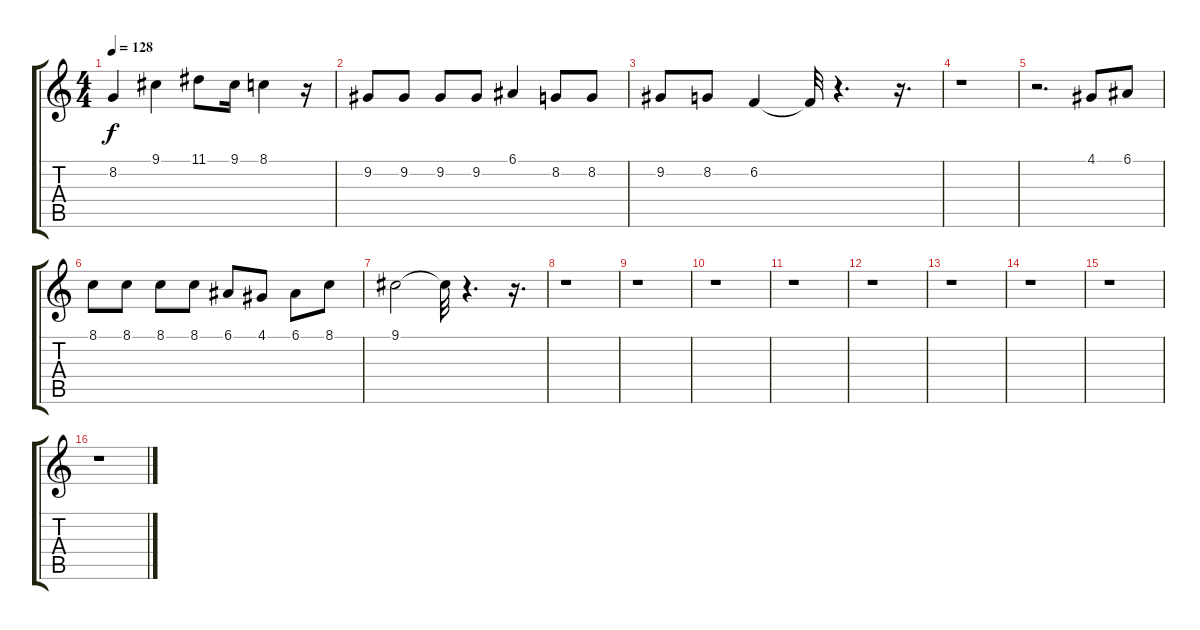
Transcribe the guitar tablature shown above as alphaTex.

\track "" {instrument choiraahs}
\staff {score tabs}
\tuning (E4 B3 G3 D3 A2 E2) {hide}
\ts (4 4)
\tempo 128
\clef g2
\ks c
8.2.4{dy f} 9.1.4 11.1.8 9.1.16 8.1.4 r.16 |
9.2.8 9.2.8 9.2.8 9.2.8 6.1.4 8.2.8 8.2.8 |
9.2.8 8.2.8 6.2.4 6.2{t}.32 r.4{d} r.16{d} |
r.1 |
r.2{d} 4.1.8 6.1.8 |
8.1.8 8.1.8 8.1.8 8.1.8 6.1.8 4.1.8 6.1.8 8.1.8 |
9.1.2 9.1{t}.32 r.4{d} r.16{d} |
r.1 |
r.1 |
r.1 |
r.1 |
r.1 |
r.1 |
r.1 |
r.1 |
r.1
